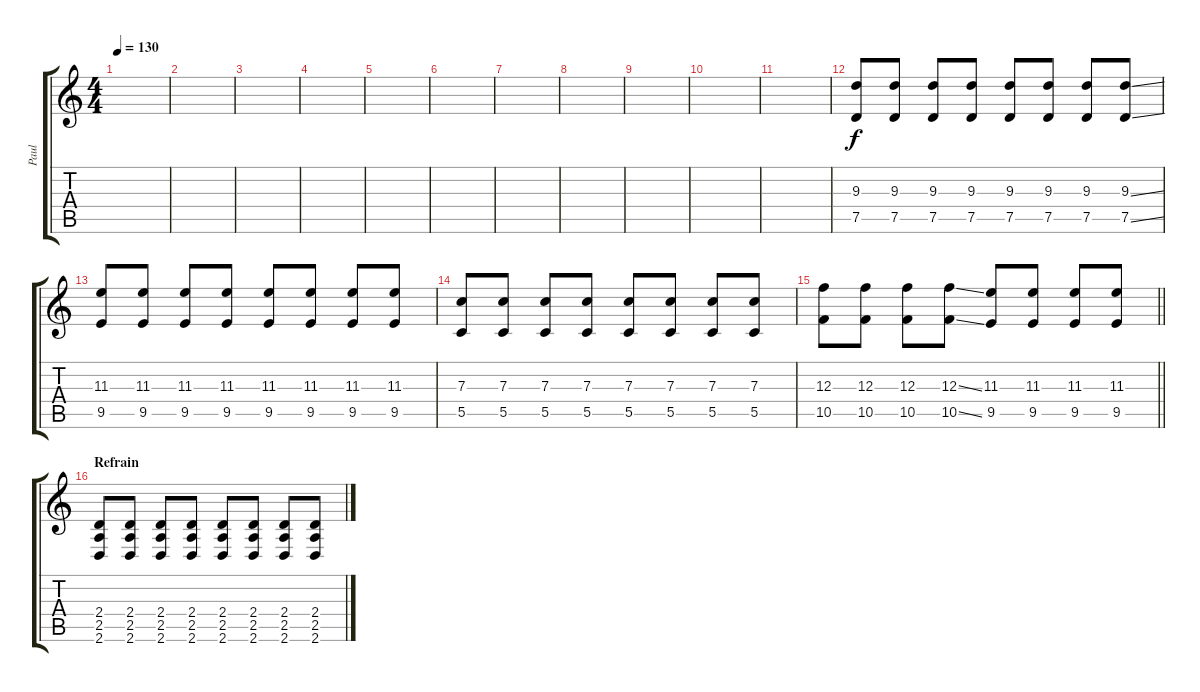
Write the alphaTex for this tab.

\track ("Paul" "Paul") {instrument distortionguitar}
\staff {score tabs}
\tuning (D4 A3 F3 C3 G2 C2) {hide}
\ts (4 4)
\tempo 130
\clef g2
\ks c
|
|
|
|
|
|
|
|
|
|
|
(9.3 7.5).8 (9.3 7.5).8 (9.3 7.5).8 (9.3 7.5).8 (9.3 7.5).8 (9.3 7.5).8 (9.3 7.5).8 (9.3{ss} 7.5{ss}).8 |
(11.3 9.5).8 (11.3 9.5).8 (11.3 9.5).8 (11.3 9.5).8 (11.3 9.5).8 (11.3 9.5).8 (11.3 9.5).8 (11.3 9.5).8 |
(7.3 5.5).8 (7.3 5.5).8 (7.3 5.5).8 (7.3 5.5).8 (7.3 5.5).8 (7.3 5.5).8 (7.3 5.5).8 (7.3 5.5).8 |
\barLineRight lightlight
(12.3 10.5).8 (12.3 10.5).8 (12.3 10.5).8 (12.3{ss} 10.5{ss}).8 (11.3 9.5).8 (11.3 9.5).8 (11.3 9.5).8 (11.3 9.5).8 |
\section ("" "Refrain")
(2.4 2.5 2.6).8 (2.4 2.5 2.6).8 (2.4 2.5 2.6).8 (2.4 2.5 2.6).8 (2.4 2.5 2.6).8 (2.4 2.5 2.6).8 (2.4 2.5 2.6).8 (2.4 2.5 2.6).8
